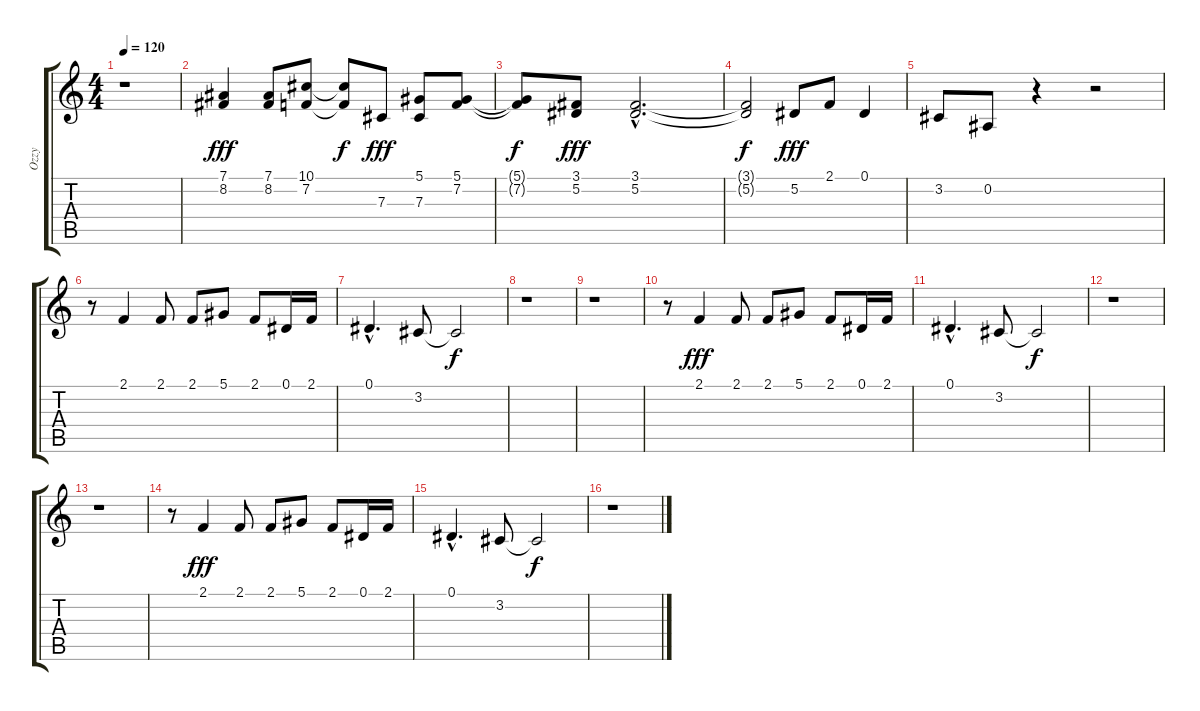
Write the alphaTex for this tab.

\track ("Ozzy" "Ozzy") {instrument trumpet}
\staff {score tabs}
\tuning (Eb4 Bb3 Gb3 Db3 Bb2 F2) {hide}
\ts (4 4)
\tempo 120
\clef g2
\ks c
r.1{dy fff} |
(7.1 8.2).4 (7.1 8.2).8 (10.1 7.2).8 (10.1{t} 7.2{t}).8{dy f} 7.3.8{dy fff} (5.1 7.3).8 (5.1 7.2).8 |
(5.1{t} 7.2{t}).8{dy f} (3.1 5.2).8{dy fff} (3.1{hac} 5.2{hac}).2{d} |
(3.1{t} 5.2{t}).2{dy f} 5.2.8{dy fff} 2.1.8 0.1.4 |
3.2.8 0.2.8 r.4 r.2 |
r.8 2.1.4 2.1.8 2.1.8 5.1.8 2.1.8 0.1.16 2.1.16 |
0.1{hac}.4{d} 3.2.8 3.2{t}.2{dy f} |
r.1 |
r.1 |
r.8 2.1.4{dy fff} 2.1.8 2.1.8 5.1.8 2.1.8 0.1.16 2.1.16 |
0.1{hac}.4{d} 3.2.8 3.2{t}.2{dy f} |
r.1 |
r.1 |
r.8 2.1.4{dy fff} 2.1.8 2.1.8 5.1.8 2.1.8 0.1.16 2.1.16 |
0.1{hac}.4{d} 3.2.8 3.2{t}.2{dy f} |
r.1
